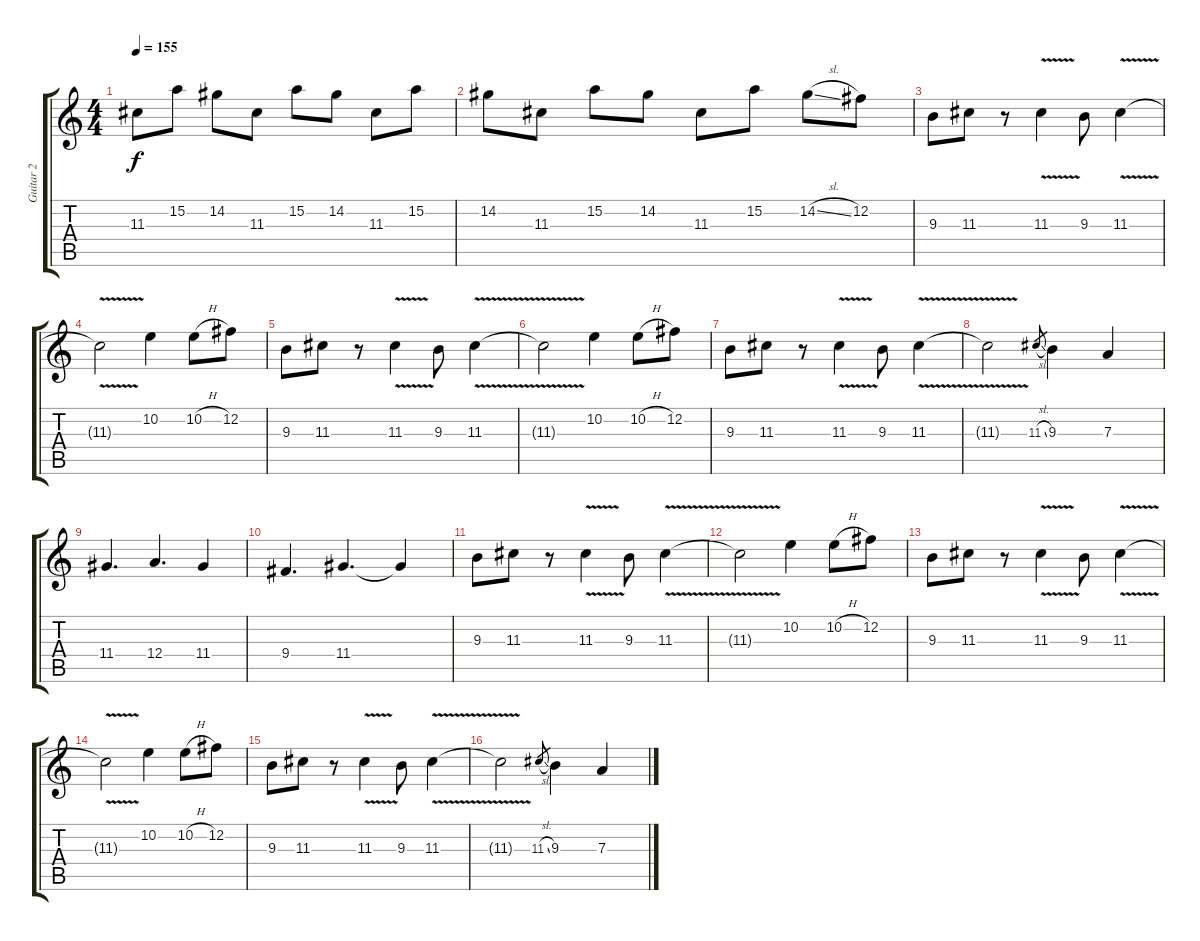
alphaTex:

\track ("Guitar 2" "Guitar 2") {instrument distortionguitar}
\staff {score tabs}
\tuning (B3 Gb3 D3 A2 E2 B1) {hide}
\ts (4 4)
\tempo 155
\clef g2
\ks c
11.3.8{dy f} 15.2.8 14.2.8 11.3.8 15.2.8 14.2.8 11.3.8 15.2.8 |
14.2.8 11.3.8 15.2.8 14.2.8 11.3.8 15.2.8 14.2{sl}.8 12.2.8 |
9.3.8 11.3.8 r.8 11.3{v}.4 9.3.8 11.3{v}.4 |
11.3{t}.2 10.2.4 10.2{h}.8 12.2.8 |
9.3.8 11.3.8 r.8 11.3{v}.4 9.3.8 11.3{v}.4 |
11.3{t}.2 10.2.4 10.2{h}.8 12.2.8 |
9.3.8 11.3.8 r.8 11.3{v}.4 9.3.8 11.3{v}.4 |
11.3{t}.2 11.3{sl}.8{gr} 9.3.4 7.3.4 |
11.4.4{d} 12.4.4{d} 11.4.4 |
9.4.4{d} 11.4.4{d} 11.4{t}.4 |
9.3.8 11.3.8 r.8 11.3{v}.4 9.3.8 11.3{v}.4 |
11.3{t}.2 10.2.4 10.2{h}.8 12.2.8 |
9.3.8 11.3.8 r.8 11.3{v}.4 9.3.8 11.3{v}.4 |
11.3{t}.2 10.2.4 10.2{h}.8 12.2.8 |
9.3.8 11.3.8 r.8 11.3{v}.4 9.3.8 11.3{v}.4 |
11.3{t}.2 11.3{sl}.8{gr} 9.3.4 7.3.4
